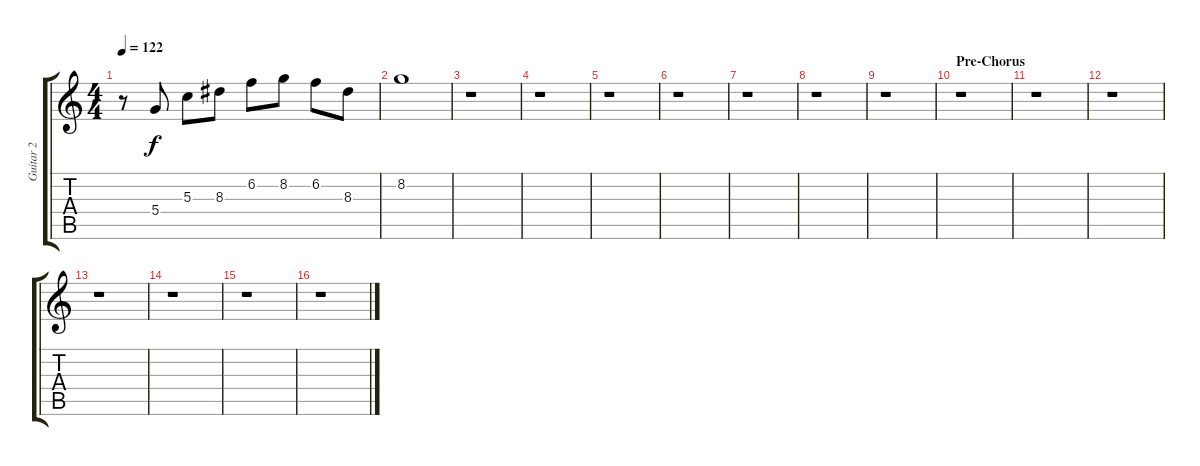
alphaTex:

\track ("Guitar 2" "Guitar 2") {instrument electricguitarjazz}
\staff {score tabs}
\tuning (E4 B3 G3 D3 A2 E2) {hide}
\ts (4 4)
\tempo 122
\clef g2
\ks c
r.8{dy f} 5.4.8 5.3.8 8.3.8 6.2.8 8.2.8 6.2.8 8.3.8 |
8.2.1 |
r.1 |
r.1 |
r.1 |
r.1 |
r.1 |
r.1 |
r.1 |
\section ("" "Pre-Chorus")
r.1 |
r.1 |
r.1 |
r.1 |
r.1 |
r.1 |
r.1
